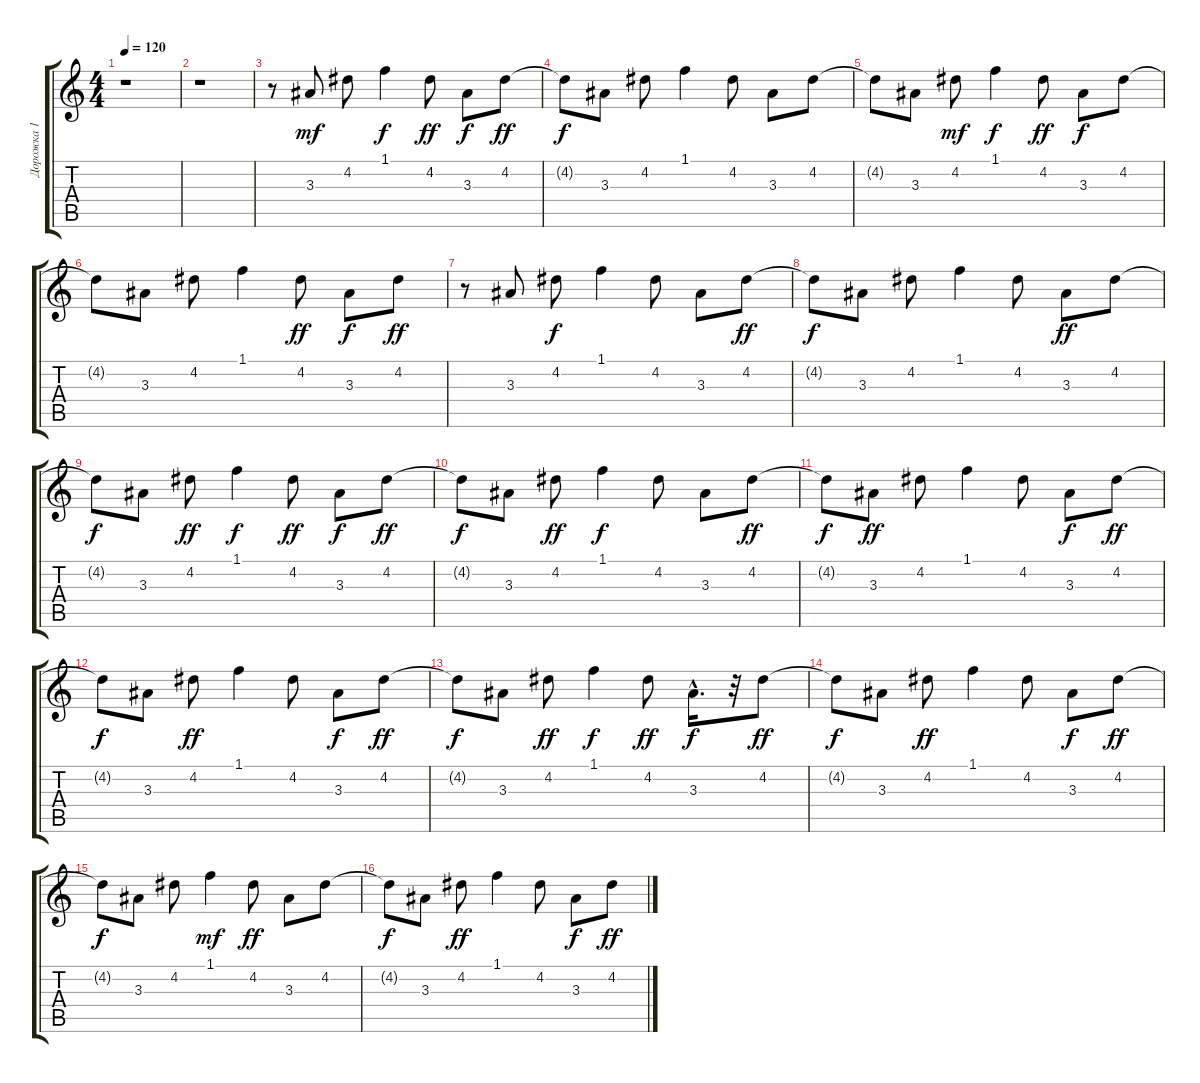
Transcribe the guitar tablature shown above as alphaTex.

\track ("Дорожка 1" "Дорожка 1") {instrument acousticguitarnylon}
\staff {score tabs}
\tuning (E4 B3 G3 D3 A2 E2) {hide}
\ts (4 4)
\tempo 120
\clef g2
\ks c
r.1{dy ff} |
r.1 |
r.8 3.3.8{dy mf} 4.2.8 1.1.4{dy f} 4.2.8{dy ff} 3.3.8{dy f} 4.2.8{dy ff} |
4.2{t}.8{dy f} 3.3.8 4.2.8 1.1.4 4.2.8 3.3.8 4.2.8 |
4.2{t}.8 3.3.8 4.2.8{dy mf} 1.1.4{dy f} 4.2.8{dy ff} 3.3.8{dy f} 4.2.8 |
4.2{t}.8 3.3.8 4.2.8 1.1.4 4.2.8{dy ff} 3.3.8{dy f} 4.2.8{dy ff} |
r.8 3.3.8 4.2.8{dy f} 1.1.4 4.2.8 3.3.8 4.2.8{dy ff} |
4.2{t}.8{dy f} 3.3.8 4.2.8 1.1.4 4.2.8 3.3.8{dy ff} 4.2.8 |
4.2{t}.8{dy f} 3.3.8 4.2.8{dy ff} 1.1.4{dy f} 4.2.8{dy ff} 3.3.8{dy f} 4.2.8{dy ff} |
4.2{t}.8{dy f} 3.3.8 4.2.8{dy ff} 1.1.4{dy f} 4.2.8 3.3.8 4.2.8{dy ff} |
4.2{t}.8{dy f} 3.3.8{dy ff} 4.2.8 1.1.4 4.2.8 3.3.8{dy f} 4.2.8{dy ff} |
4.2{t}.8{dy f} 3.3.8 4.2.8{dy ff} 1.1.4 4.2.8 3.3.8{dy f} 4.2.8{dy ff} |
4.2{t}.8{dy f} 3.3.8 4.2.8{dy ff} 1.1.4{dy f} 4.2.8{dy ff} 3.3{hac}.16{d dy f} r.32 4.2.8{dy ff} |
4.2{t}.8{dy f} 3.3.8 4.2.8{dy ff} 1.1.4 4.2.8 3.3.8{dy f} 4.2.8{dy ff} |
4.2{t}.8{dy f} 3.3.8 4.2.8 1.1.4{dy mf} 4.2.8{dy ff} 3.3.8 4.2.8 |
4.2{t}.8{dy f} 3.3.8 4.2.8{dy ff} 1.1.4 4.2.8 3.3.8{dy f} 4.2.8{dy ff}
